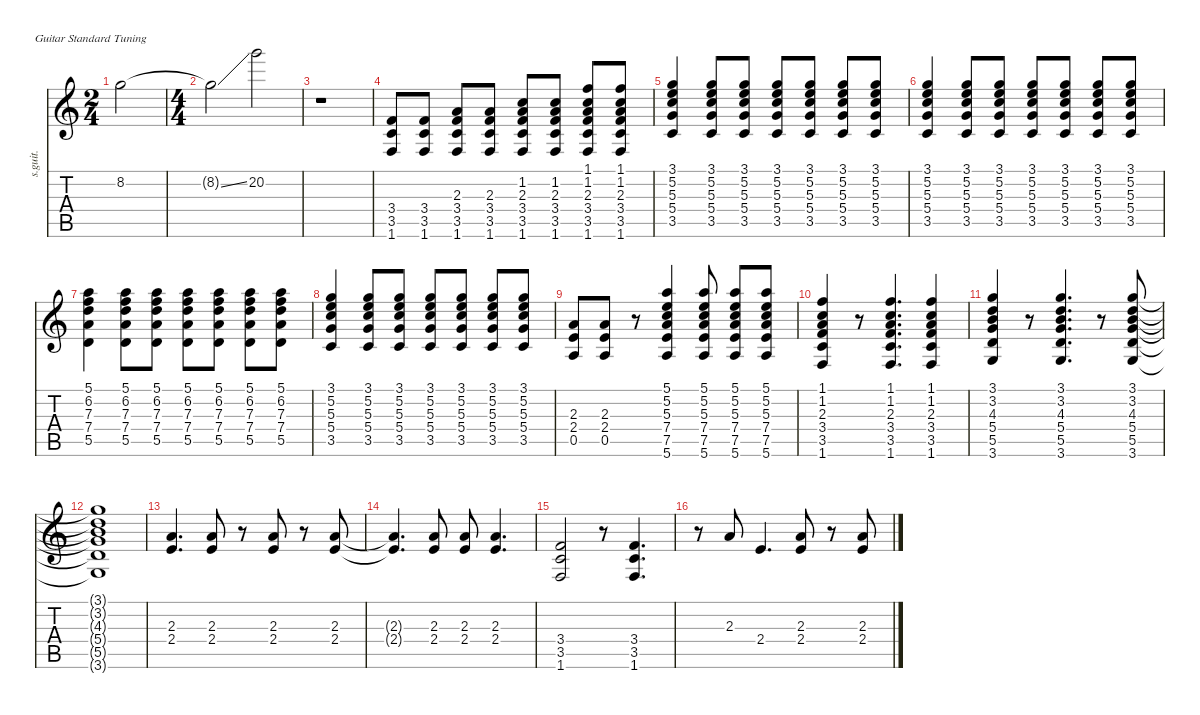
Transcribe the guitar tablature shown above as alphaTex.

\defaultSystemsLayout 4
\hideDynamics
\bracketExtendMode nobrackets
\track ("Jimmy Ryan (Electric Guitar)" "s.guit.") {instrument electricguitarclean}
\staff {score tabs}
\tuning (E4 B3 G3 D3 A2 E2)
\ts (2 4)
\beaming (8 2 2 2 2)
\tempo (107 hide)
\clef g2
\ks c
8.2{t}.2{dy f} |
\ts (4 4)
\beaming (8 2 2 2 2)
8.2{ss t}.2 20.2.2 |
r.1 |
(3.4 3.5 1.6).8{dy mp} (3.4 3.5 1.6).8 (2.3 3.4 3.5 1.6).8 (2.3 3.4 3.5 1.6).8 (1.2 2.3 3.4 3.5 1.6).8 (1.2 2.3 3.4 3.5 1.6).8 (1.1 1.2 2.3 3.4 3.5 1.6).8 (1.1 1.2 2.3 3.4 3.5 1.6).8 |
(3.1 5.2 5.3 5.4 3.5).4{dy f} (3.1 5.2 5.3 5.4 3.5).8 (3.1 5.2 5.3 5.4 3.5).8 (3.1 5.2 5.3 5.4 3.5).8 (3.1 5.2 5.3 5.4 3.5).8 (3.1 5.2 5.3 5.4 3.5).8 (3.1 5.2 5.3 5.4 3.5).8 |
(3.1 5.2 5.3 5.4 3.5).4 (3.1 5.2 5.3 5.4 3.5).8 (3.1 5.2 5.3 5.4 3.5).8 (3.1 5.2 5.3 5.4 3.5).8 (3.1 5.2 5.3 5.4 3.5).8 (3.1 5.2 5.3 5.4 3.5).8 (3.1 5.2 5.3 5.4 3.5).8 |
(5.1 6.2 7.3 7.4 5.5).4 (5.1 6.2 7.3 7.4 5.5).8 (5.1 6.2 7.3 7.4 5.5).8 (5.1 6.2 7.3 7.4 5.5).8 (5.1 6.2 7.3 7.4 5.5).8 (5.1 6.2 7.3 7.4 5.5).8 (5.1 6.2 7.3 7.4 5.5).8 |
(3.1 5.2 5.3 5.4 3.5).4 (3.1 5.2 5.3 5.4 3.5).8 (3.1 5.2 5.3 5.4 3.5).8 (3.1 5.2 5.3 5.4 3.5).8 (3.1 5.2 5.3 5.4 3.5).8 (3.1 5.2 5.3 5.4 3.5).8 (3.1 5.2 5.3 5.4 3.5).8 |
(2.3 2.4 0.5).8{dy mp} (2.3 2.4 0.5).8 r.8 (5.1 5.2 5.3 7.4 7.5 5.6).4{dy f} (5.1 5.2 5.3 7.4 7.5 5.6).8 (5.1 5.2 5.3 7.4 7.5 5.6).8 (5.1 5.2 5.3 7.4 7.5 5.6).8 |
(1.1 1.2 2.3 3.4 3.5 1.6).4{dy mp} r.8 (1.1 1.2 2.3 3.4 3.5 1.6).4{d} (1.1 1.2 2.3 3.4 3.5 1.6).4 |
(3.1 3.2 4.3 5.4 5.5 3.6).4{dy f} r.8 (3.1 3.2 4.3 5.4 5.5 3.6).4{d} r.8 (3.1 3.2 4.3 5.4 5.5 3.6).8 |
(3.1{t} 3.2{t} 4.3{t} 5.4{t} 5.5{t} 3.6{t}).1 |
(2.3 2.4).4{d dy mp} (2.3 2.4).8 r.8 (2.3 2.4).8 r.8 (2.3 2.4).8 |
(2.3{t} 2.4{t}).4{d dy f} (2.3 2.4).8{dy mp} (2.3 2.4).8 (2.3 2.4).4{d} |
(3.4 3.5 1.6).2 r.8 (3.4 3.5 1.6).4{d} |
r.8 2.3.8 2.4.4{d} (2.3 2.4).8 r.8 (2.3 2.4).8
